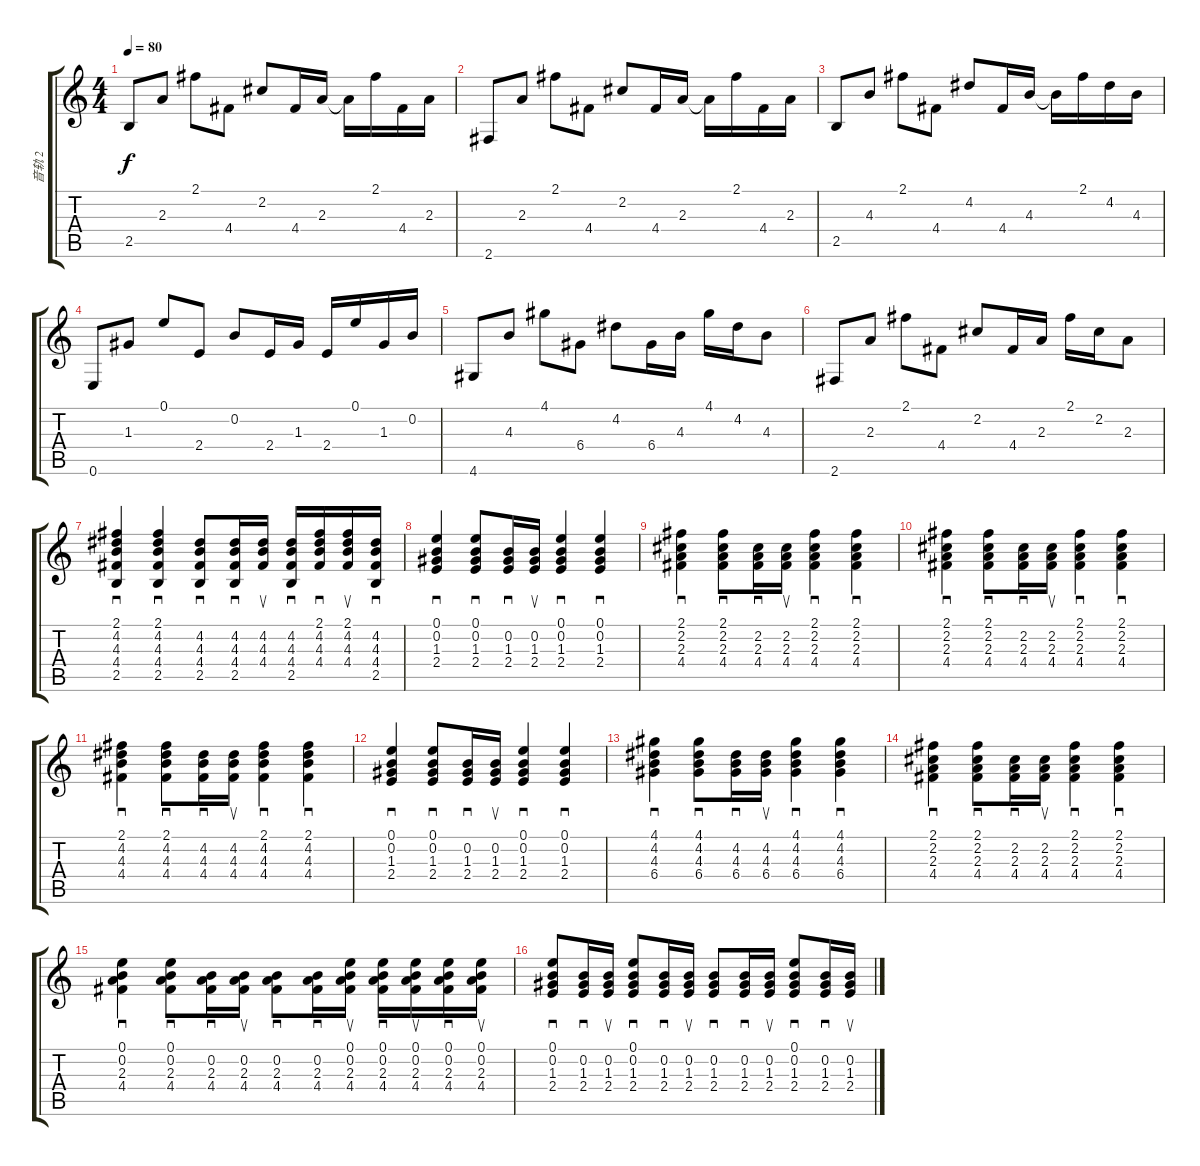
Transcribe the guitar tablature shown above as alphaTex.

\track ("音轨 2" "音轨 2") {instrument acousticguitarsteel}
\staff {score tabs}
\tuning (E4 B3 G3 D3 A2 E2) {hide}
\ts (4 4)
\tempo 80
\clef g2
\ks c
2.5.8{dy f} 2.3.8 2.1.8 4.4.8 2.2.8 4.4.16 2.3.16 2.3{t}.16 2.1.16 4.4.16 2.3.16 |
2.6.8 2.3.8 2.1.8 4.4.8 2.2.8 4.4.16 2.3.16 2.3{t}.16 2.1.16 4.4.16 2.3.16 |
2.5.8 4.3.8 2.1.8 4.4.8 4.2.8 4.4.16 4.3.16 4.3{t}.16 2.1.16 4.2.16 4.3.16 |
0.6.8 1.3.8 0.1.8 2.4.8 0.2.8 2.4.16 1.3.16 2.4.16 0.1.16 1.3.16 0.2.16 |
4.6.8 4.3.8 4.1.8 6.4.8 4.2.8 6.4.16 4.3.16 4.1.16 4.2.16 4.3.8 |
2.6.8 2.3.8 2.1.8 4.4.8 2.2.8 4.4.16 2.3.16 2.1.16 2.2.16 2.3.8 |
(2.1 4.2 4.3 4.4 2.5).4{sd} (2.1 4.2 4.3 4.4 2.5).4{sd} (4.2 4.3 4.4 2.5).8{sd} (4.2 4.3 4.4 2.5).16{sd} (4.2 4.3 4.4).16{su} (4.2 4.3 4.4 2.5).16{sd} (2.1 4.2 4.3 4.4).16{sd} (2.1 4.2 4.3 4.4).16{su} (4.2 4.3 4.4 2.5).16{sd} |
(0.1 0.2 1.3 2.4).4{sd} (0.1 0.2 1.3 2.4).8{sd} (0.2 1.3 2.4).16{sd} (0.2 1.3 2.4).16{su} (0.1 0.2 1.3 2.4).4{sd} (0.1 0.2 1.3 2.4).4{sd} |
(2.1 2.2 2.3 4.4).4{sd} (2.1 2.2 2.3 4.4).8{sd} (2.2 2.3 4.4).16{sd} (2.2 2.3 4.4).16{su} (2.1 2.2 2.3 4.4).4{sd} (2.1 2.2 2.3 4.4).4{sd} |
(2.1 2.2 2.3 4.4).4{sd} (2.1 2.2 2.3 4.4).8{sd} (2.2 2.3 4.4).16{sd} (2.2 2.3 4.4).16{su} (2.1 2.2 2.3 4.4).4{sd} (2.1 2.2 2.3 4.4).4{sd} |
(2.1 4.2 4.3 4.4).4{sd} (2.1 4.2 4.3 4.4).8{sd} (4.2 4.3 4.4).16{sd} (4.2 4.3 4.4).16{su} (2.1 4.2 4.3 4.4).4{sd} (2.1 4.2 4.3 4.4).4{sd} |
(0.1 0.2 1.3 2.4).4{sd} (0.1 0.2 1.3 2.4).8{sd} (0.2 1.3 2.4).16{sd} (0.2 1.3 2.4).16{su} (0.1 0.2 1.3 2.4).4{sd} (0.1 0.2 1.3 2.4).4{sd} |
(4.1 4.2 4.3 6.4).4{sd} (4.1 4.2 4.3 6.4).8{sd} (4.2 4.3 6.4).16{sd} (4.2 4.3 6.4).16{su} (4.1 4.2 4.3 6.4).4{sd} (4.1 4.2 4.3 6.4).4{sd} |
(2.1 2.2 2.3 4.4).4{sd} (2.1 2.2 2.3 4.4).8{sd} (2.2 2.3 4.4).16{sd} (2.2 2.3 4.4).16{su} (2.1 2.2 2.3 4.4).4{sd} (2.1 2.2 2.3 4.4).4{sd} |
(0.1 0.2 2.3 4.4).4{sd} (0.1 0.2 2.3 4.4).8{sd} (0.2 2.3 4.4).16{sd} (0.2 2.3 4.4).16{su} (0.2 2.3 4.4).8{sd} (0.2 2.3 4.4).16{sd} (0.1 0.2 2.3 4.4).16{su} (0.1 0.2 2.3 4.4).16{sd} (0.1 0.2 2.3 4.4).16{su} (0.1 0.2 2.3 4.4).16{sd} (0.1 0.2 2.3 4.4).16{su} |
(0.1 0.2 1.3 2.4).8{sd} (0.2 1.3 2.4).16{sd} (0.2 1.3 2.4).16{su} (0.1 0.2 1.3 2.4).8{sd} (0.2 1.3 2.4).16{sd} (0.2 1.3 2.4).16{su} (0.2 1.3 2.4).8{sd} (0.2 1.3 2.4).16{sd} (0.2 1.3 2.4).16{su} (0.1 0.2 1.3 2.4).8{sd} (0.2 1.3 2.4).16{sd} (0.2 1.3 2.4).16{su}
